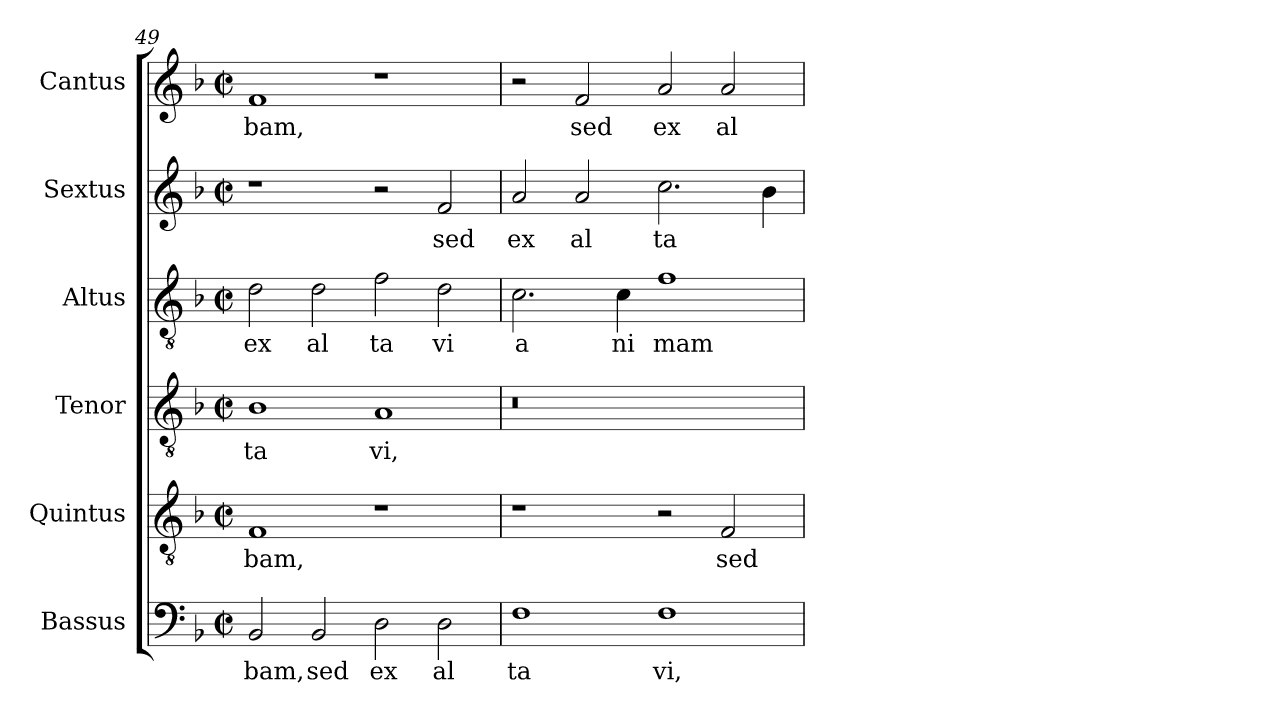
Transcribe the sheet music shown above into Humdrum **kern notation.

**kern	**text	**kern	**text	**kern	**text	**kern	**text	**kern	**text	**kern	**text
*part6	*part6	*part5	*part5	*part4	*part4	*part3	*part3	*part2	*part2	*part1	*part1
*staff6	*staff6	*staff5	*staff5	*staff4	*staff4	*staff3	*staff3	*staff2	*staff2	*staff1	*staff1
*I"Bassus	*	*I"Quintus	*	*I"Tenor	*	*I"Altus	*	*I"Sextus	*	*I"Cantus	*
!!LO:PB:g=z
*clefF4	*	*clefGv2	*	*clefGv2	*	*clefGv2	*	*clefG2	*	*clefG2	*
*k[b-]	*	*k[b-]	*	*k[b-]	*	*k[b-]	*	*k[b-]	*	*k[b-]	*
*F:	*	*F:	*	*F:	*	*F:	*	*F:	*	*F:	*
*M2/2	*	*M2/2	*	*M2/2	*	*M2/2	*	*M2/2	*	*M2/2	*
*met(c|)	*	*met(c|)	*	*met(c|)	*	*met(c|)	*	*met(c|)	*	*met(c|)	*
=49	=49	=49	=49	=49	=49	=49	=49	=49	=49	=49	=49
!	!LO:LY:b:cj	!	!LO:LY:b:cj	!	!LO:LY:b:cj	!	!LO:LY:b:cj	!	!	!	!LO:LY:b:cj
2BB-/	bam,	1F	-bam,	1B-	ta	2d\	ex	1r	.	1f	-bam,
!	!LO:LY:b:cj	!	!	!	!	!	!LO:LY:b:cj	!	!	!	!
2BB-/	sed	.	.	.	.	2d\	al	.	.	.	.
!	!LO:LY:b:cj	!	!	!	!LO:LY:b:cj	!	!LO:LY:b:cj	!	!	!	!
2D\	ex	1r	.	1A	vi,	2f\	ta	2r	.	1r	.
!	!LO:LY:b:cj	!	!	!	!	!	!LO:LY:b:cj	!	!LO:LY:b:cj	!	!
2D\	al	.	.	.	.	2d\	vi	2f/	sed	.	.
=50	=50	=50	=50	=50	=50	=50	=50	=50	=50	=50	=50
!	!LO:LY:b:cj	!	!	!	!	!	!LO:LY:b:cj	!	!LO:LY:b:cj	!	!
1F	ta	1r	.	0r	.	2.c\	a	2a/	ex	2r	.
!	!	!	!	!	!	!	!	!	!LO:LY:b:cj	!	!LO:LY:b:cj
.	.	.	.	.	.	.	.	2a/	al	2f/	sed
!	!	!	!	!	!	!	!LO:LY:b:cj	!	!	!	!
.	.	.	.	.	.	4c\	ni	.	.	.	.
!	!LO:LY:b:cj	!	!	!	!	!	!LO:LY:b:cj	!	!LO:LY:b:cj	!	!LO:LY:b:cj
1F	vi,	2r	.	.	.	1f	mam	2.cc\	ta	2a/	ex
!	!	!	!LO:LY:b:cj	!	!	!	!	!	!	!	!LO:LY:b:cj
.	.	2F/	sed	.	.	.	.	.	.	2a/	al
.	.	.	.	.	.	.	.	4b-\	.	.	.
=	=	=	=	=	=	=	=	=	=	=	=
*-	*-	*-	*-	*-	*-	*-	*-	*-	*-	*-	*-
